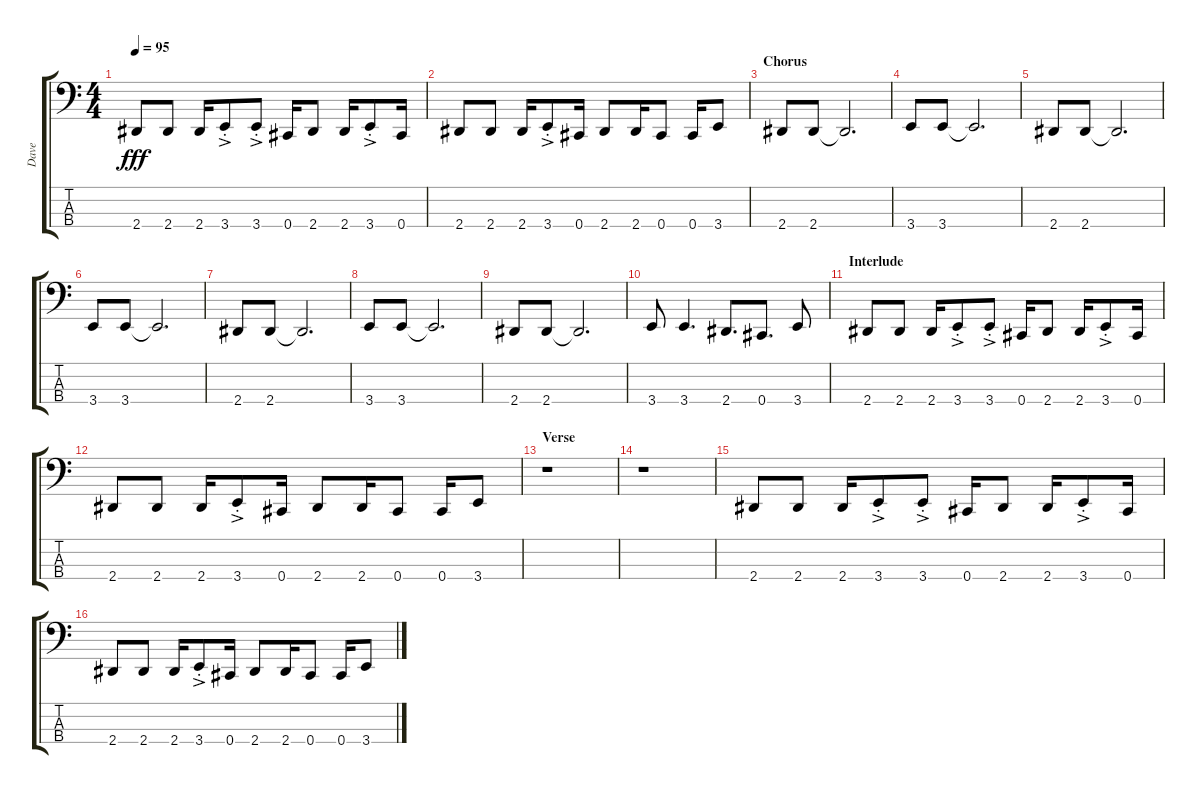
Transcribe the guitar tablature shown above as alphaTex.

\track ("Dave" "Dave") {instrument electricbasspick}
\staff {score tabs}
\tuning (Gb2 Db2 Ab1 Db1) {hide}
\ts (4 4)
\tempo 95
\clef f4
\ks c
2.4.8{dy fff} 2.4.8 2.4.16 3.4{ac st}.8 3.4{ac st}.8 0.4.16 2.4.8 2.4.16 3.4{ac st}.8 0.4.16 |
2.4.8 2.4.8 2.4.16 3.4{ac st}.8 0.4.16 2.4.8 2.4.16 0.4.8 0.4.16 3.4.8 |
\section ("" "Chorus")
2.4.8 2.4.8 2.4{t}.2{d} |
3.4.8 3.4.8 3.4{t}.2{d} |
2.4.8 2.4.8 2.4{t}.2{d} |
3.4.8 3.4.8 3.4{t}.2{d} |
2.4.8 2.4.8 2.4{t}.2{d} |
3.4.8 3.4.8 3.4{t}.2{d} |
2.4.8 2.4.8 2.4{t}.2{d} |
3.4.8 3.4.4{d} 2.4.8{d} 0.4.8{d} 3.4.8 |
\section ("" "Interlude")
2.4.8 2.4.8 2.4.16 3.4{ac st}.8 3.4{ac st}.8 0.4.16 2.4.8 2.4.16 3.4{ac st}.8 0.4.16 |
2.4.8 2.4.8 2.4.16 3.4{ac st}.8 0.4.16 2.4.8 2.4.16 0.4.8 0.4.16 3.4.8 |
\section ("" "Verse")
r.1 |
r.1 |
2.4.8 2.4.8 2.4.16 3.4{ac st}.8 3.4{ac st}.8 0.4.16 2.4.8 2.4.16 3.4{ac st}.8 0.4.16 |
2.4.8 2.4.8 2.4.16 3.4{ac st}.8 0.4.16 2.4.8 2.4.16 0.4.8 0.4.16 3.4.8
